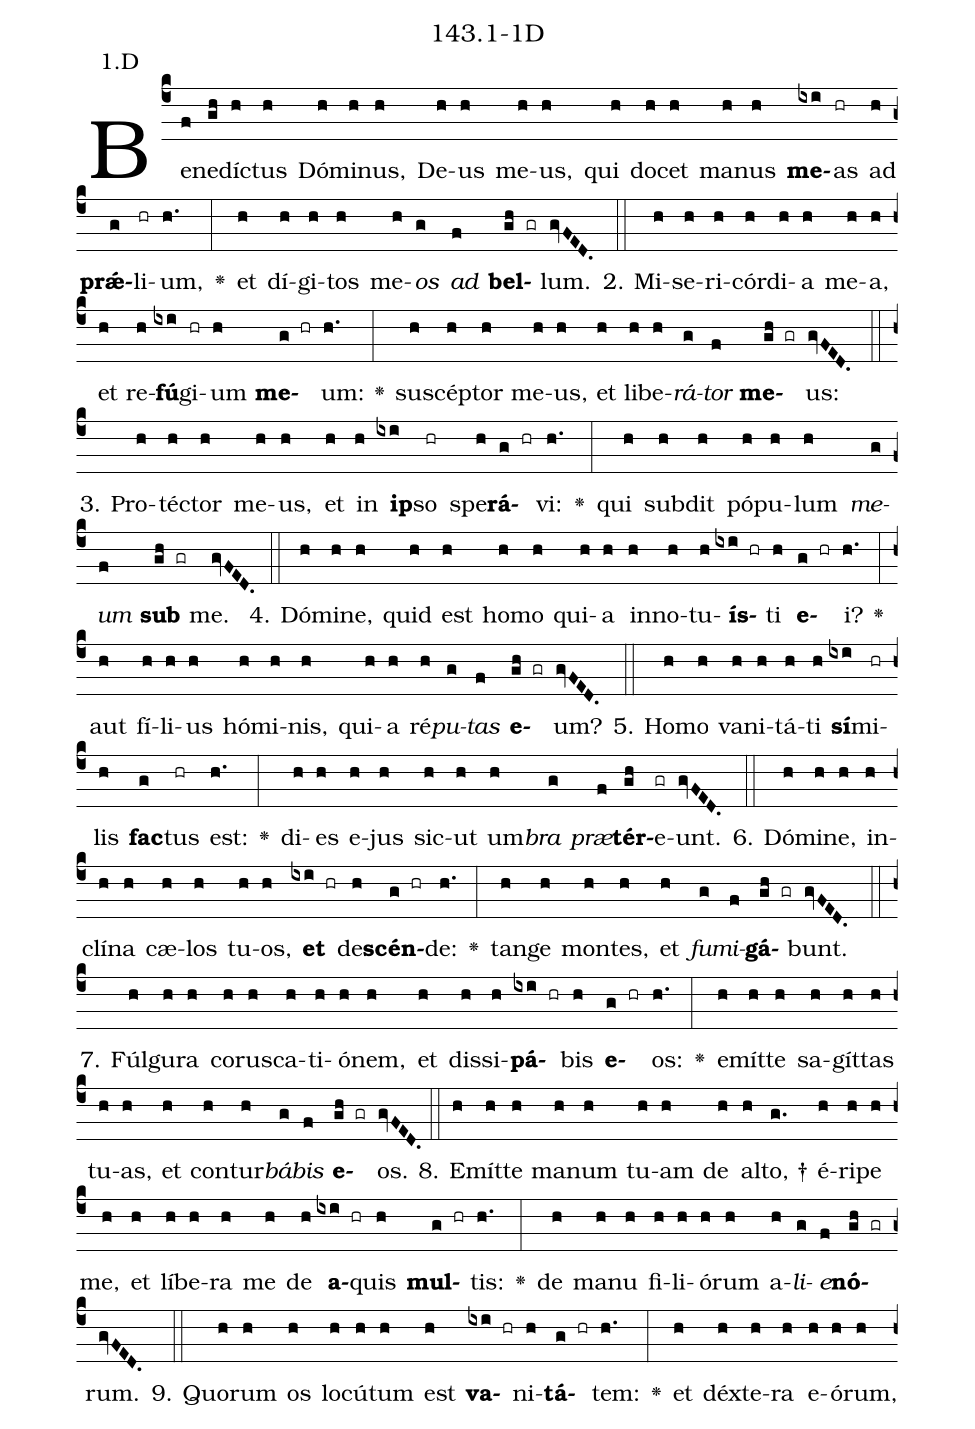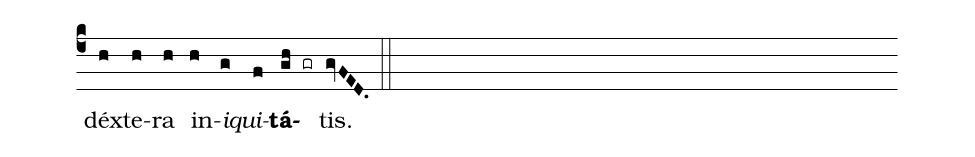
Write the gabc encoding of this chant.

name: 143.1-1D;
annotation: 1.D;
%%
(c4)Be(f)ne(gh)díc(h)tus(h) Dó(h)mi(h)nus,(h) De(h)us(h) me(h)us,(h) qui(h) do(h)cet(h) ma(h)nus(h) <b>me</b>(ixi)as(hr) ad(h) <b>prǽ</b>(g)li(hr)um,(h.) <v>\greheightstar</v>(:) et(h) dí(h)gi(h)tos(h) me(h)<i>os</i>(g) <i>ad</i>(f) <b>bel</b>(gh gr)lum.(gvFED.) (::)
2. Mi(h)se(h)ri(h)cór(h)di(h)a(h) me(h)a,(h) et(h) re(h)<b>fú</b>(ixi)gi(hr)um(h) <b>me</b>(g hr)um:(h.) <v>\greheightstar</v>(:) su(h)scép(h)tor(h) me(h)us,(h) et(h) li(h)be(h)<i>rá</i>(g)<i>tor</i>(f) <b>me</b>(gh gr)us:(gvFED.) (::)
3. Pro(h)téc(h)tor(h) me(h)us,(h) et(h) in(h) <b>ip</b>(ixi)so(hr) spe(h)<b>rá</b>(g hr)vi:(h.) <v>\greheightstar</v>(:) qui(h) sub(h)dit(h) pó(h)pu(h)lum(h) <i>me</i>(g)<i>um</i>(f) <b>sub</b>(gh gr) me.(gvFED.) (::)
4. Dó(h)mi(h)ne,(h) quid(h) est(h) ho(h)mo(h) qui(h)a(h) in(h)no(h)tu(h)<b>ís</b>(ixi hr)ti(h) <b>e</b>(g hr)i?(h.) <v>\greheightstar</v>(:) aut(h) fí(h)li(h)us(h) hó(h)mi(h)nis,(h) qui(h)a(h) ré(h)<i>pu</i>(g)<i>tas</i>(f) <b>e</b>(gh gr)um?(gvFED.) (::)
5. Ho(h)mo(h) va(h)ni(h)tá(h)ti(h) <b>sí</b>(ixi)mi(hr)lis(h) <b>fac</b>(g)tus(hr) est:(h.) <v>\greheightstar</v>(:) di(h)es(h) e(h)jus(h) sic(h)ut(h) um(h)<i>bra</i>(g) <i>præ</i>(f)<b>tér</b>(gh)e(gr)unt.(gvFED.) (::)
6. Dó(h)mi(h)ne,(h) in(h)clí(h)na(h) cæ(h)los(h) tu(h)os,(h) <b>et</b>(ixi hr) de(h)<b>scén</b>(g hr)de:(h.) <v>\greheightstar</v>(:) tan(h)ge(h) mon(h)tes,(h) et(h) <i>fu</i>(g)<i>mi</i>(f)<b>gá</b>(gh gr)bunt.(gvFED.) (::)
7. Fúl(h)gu(h)ra(h) co(h)rus(h)ca(h)ti(h)ó(h)nem,(h) et(h) dis(h)si(h)<b>pá</b>(ixi hr)bis(h) <b>e</b>(g hr)os:(h.) <v>\greheightstar</v>(:) e(h)mít(h)te(h) sa(h)gít(h)tas(h) tu(h)as,(h) et(h) con(h)tur(h)<i>bá</i>(g)<i>bis</i>(f) <b>e</b>(gh gr)os.(gvFED.) (::)
8. E(h)mít(h)te(h) ma(h)num(h) tu(h)am(h) de(h) al(h)to, †(g.) é(h)ri(h)pe(h) me,(h) et(h) lí(h)be(h)ra(h) me(h) de(h) <b>a</b>(ixi hr)quis(h) <b>mul</b>(g hr)tis:(h.) <v>\greheightstar</v>(:) de(h) ma(h)nu(h) fi(h)li(h)ó(h)rum(h) a(h)<i>li</i>(g)<i>e</i>(f)<b>nó</b>(gh gr)rum.(gvFED.) (::)
9. Quo(h)rum(h) os(h) lo(h)cú(h)tum(h) est(h) <b>va</b>(ixi hr)ni(h)<b>tá</b>(g hr)tem:(h.) <v>\greheightstar</v>(:) et(h) déx(h)te(h)ra(h) e(h)ó(h)rum,(h) déx(h)te(h)ra(h) in(h)<i>i</i>(g)<i>qui</i>(f)<b>tá</b>(gh gr)tis.(gvFED.) (::)
